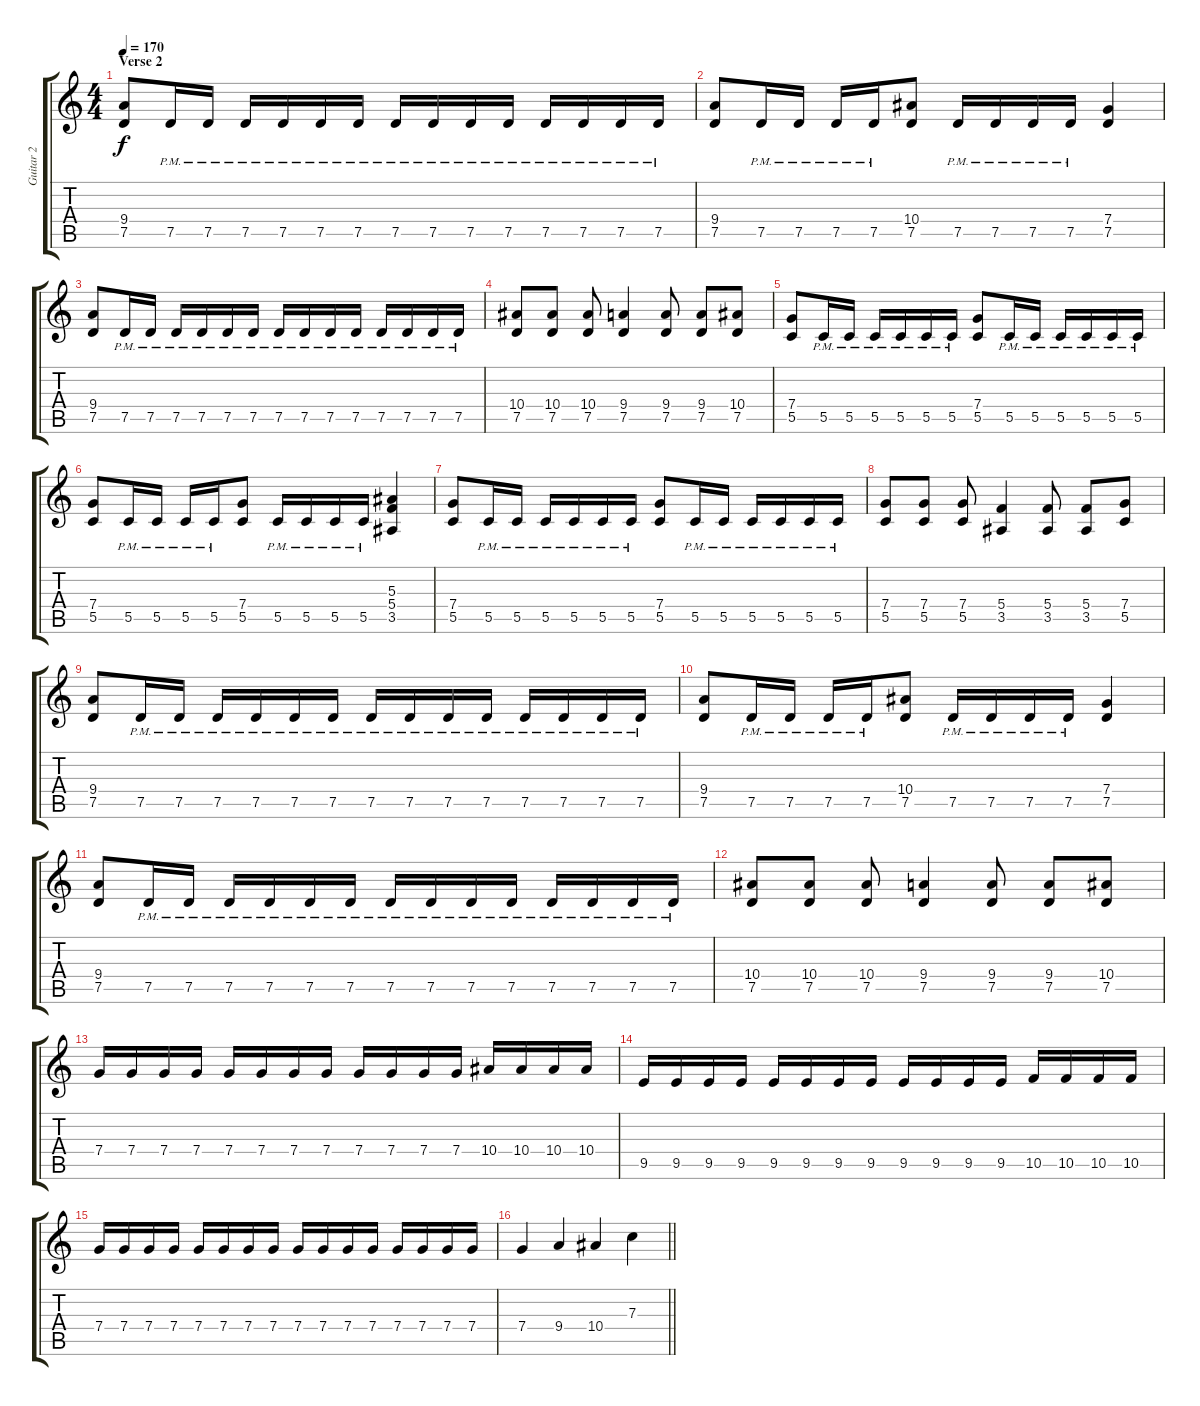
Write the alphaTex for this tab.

\track ("Guitar 2" "Guitar 2") {instrument distortionguitar}
\staff {score tabs}
\tuning (D4 A3 F3 C3 G2 D2) {hide}
\ts (4 4)
\section ("" "Verse 2")
\tempo 170
\clef g2
\ks c
(9.4 7.5).8{dy f} 7.5{pm}.16 7.5{pm}.16 7.5{pm}.16 7.5{pm}.16 7.5{pm}.16 7.5{pm}.16 7.5{pm}.16 7.5{pm}.16 7.5{pm}.16 7.5{pm}.16 7.5{pm}.16 7.5{pm}.16 7.5{pm}.16 7.5{pm}.16 |
(9.4 7.5).8 7.5{pm}.16 7.5{pm}.16 7.5{pm}.16 7.5{pm}.16 (10.4 7.5).8 7.5{pm}.16 7.5{pm}.16 7.5{pm}.16 7.5{pm}.16 (7.4 7.5).4 |
(9.4 7.5).8 7.5{pm}.16 7.5{pm}.16 7.5{pm}.16 7.5{pm}.16 7.5{pm}.16 7.5{pm}.16 7.5{pm}.16 7.5{pm}.16 7.5{pm}.16 7.5{pm}.16 7.5{pm}.16 7.5{pm}.16 7.5{pm}.16 7.5{pm}.16 |
(10.4 7.5).8 (10.4 7.5).8 (10.4 7.5).8 (9.4 7.5).4 (9.4 7.5).8 (9.4 7.5).8 (10.4 7.5).8 |
(7.4 5.5).8 5.5{pm}.16 5.5{pm}.16 5.5{pm}.16 5.5{pm}.16 5.5{pm}.16 5.5{pm}.16 (7.4 5.5).8 5.5{pm}.16 5.5{pm}.16 5.5{pm}.16 5.5{pm}.16 5.5{pm}.16 5.5{pm}.16 |
(7.4 5.5).8 5.5{pm}.16 5.5{pm}.16 5.5{pm}.16 5.5{pm}.16 (7.4 5.5).8 5.5{pm}.16 5.5{pm}.16 5.5{pm}.16 5.5{pm}.16 (5.3 5.4 3.5).4 |
(7.4 5.5).8 5.5{pm}.16 5.5{pm}.16 5.5{pm}.16 5.5{pm}.16 5.5{pm}.16 5.5{pm}.16 (7.4 5.5).8 5.5{pm}.16 5.5{pm}.16 5.5{pm}.16 5.5{pm}.16 5.5{pm}.16 5.5{pm}.16 |
(7.4 5.5).8 (7.4 5.5).8 (7.4 5.5).8 (5.4 3.5).4 (5.4 3.5).8 (5.4 3.5).8 (7.4 5.5).8 |
(9.4 7.5).8 7.5{pm}.16 7.5{pm}.16 7.5{pm}.16 7.5{pm}.16 7.5{pm}.16 7.5{pm}.16 7.5{pm}.16 7.5{pm}.16 7.5{pm}.16 7.5{pm}.16 7.5{pm}.16 7.5{pm}.16 7.5{pm}.16 7.5{pm}.16 |
(9.4 7.5).8 7.5{pm}.16 7.5{pm}.16 7.5{pm}.16 7.5{pm}.16 (10.4 7.5).8 7.5{pm}.16 7.5{pm}.16 7.5{pm}.16 7.5{pm}.16 (7.4 7.5).4 |
(9.4 7.5).8 7.5{pm}.16 7.5{pm}.16 7.5{pm}.16 7.5{pm}.16 7.5{pm}.16 7.5{pm}.16 7.5{pm}.16 7.5{pm}.16 7.5{pm}.16 7.5{pm}.16 7.5{pm}.16 7.5{pm}.16 7.5{pm}.16 7.5{pm}.16 |
(10.4 7.5).8 (10.4 7.5).8 (10.4 7.5).8 (9.4 7.5).4 (9.4 7.5).8 (9.4 7.5).8 (10.4 7.5).8 |
7.4.16 7.4.16 7.4.16 7.4.16 7.4.16 7.4.16 7.4.16 7.4.16 7.4.16 7.4.16 7.4.16 7.4.16 10.4.16 10.4.16 10.4.16 10.4.16 |
9.5.16 9.5.16 9.5.16 9.5.16 9.5.16 9.5.16 9.5.16 9.5.16 9.5.16 9.5.16 9.5.16 9.5.16 10.5.16 10.5.16 10.5.16 10.5.16 |
7.4.16 7.4.16 7.4.16 7.4.16 7.4.16 7.4.16 7.4.16 7.4.16 7.4.16 7.4.16 7.4.16 7.4.16 7.4.16 7.4.16 7.4.16 7.4.16 |
\barLineRight lightlight
7.4.4 9.4.4 10.4.4 7.3.4
